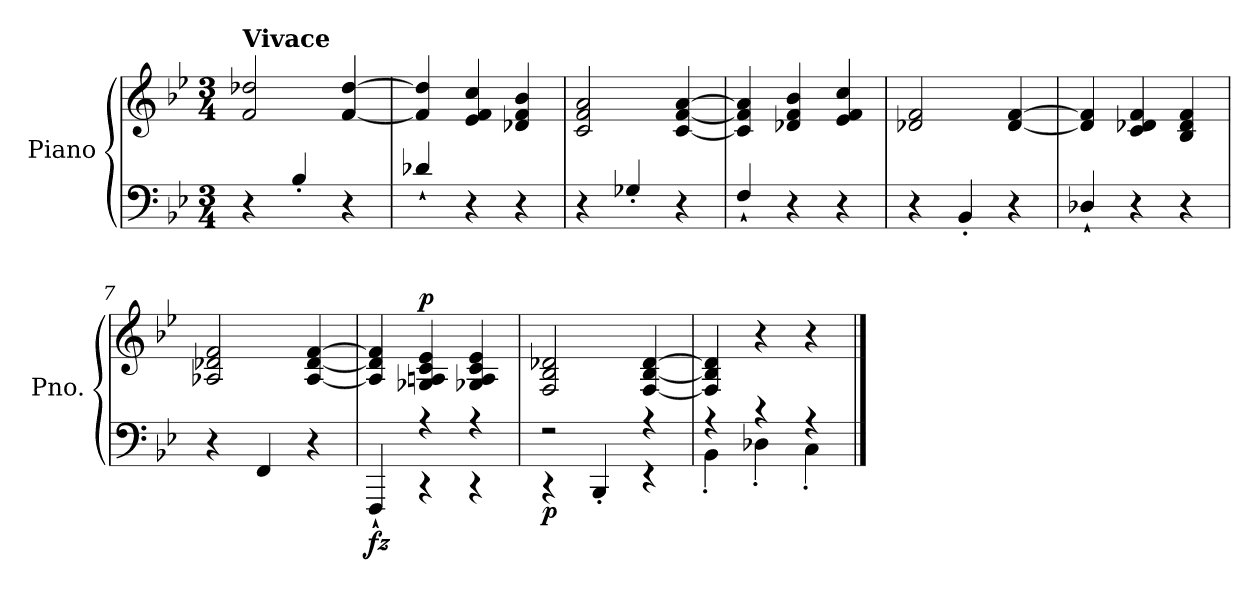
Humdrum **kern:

**kern	**kern	**dynam
*part1	*part1	*part1
*staff2	*staff1	*staff1/2
*I"Piano	*	*
*I'Pno.	*	*
*clefF4	*clefG2	*
*k[b-e-]	*k[b-e-]	*
*M3/4	*M3/4	*
=1	=1	=1
!	!LO:TX:a:B:t=Vivace	!
4r	2f/ 2dd-X/	.
4B-'/	.	.
4r	[4f/ [4dd-/	.
=2	=2	=2
!	!	!LO:DY:b=2
!	!	!LO:DY:n=1:b=2
!	!	!LO:DY:n=2:b=2
4d-X`/	4f/] 4dd-/]	p other-dynamics f
4r	4e-/ 4f/ 4cc/	.
4r	4d-X/ 4f/ 4b-/	.
=3	=3	=3
4r	2c/ 2f/ 2a/	.
4G-X'/	.	.
4r	[4c/ [4f/ [4a/	.
=4	=4	=4
!	!	!LO:DY:b=2
!	!	!LO:DY:n=1:b=2
!	!	!LO:DY:n=2:b=2
4F`/	4c/] 4f/] 4a/]	p other-dynamics f
4r	4d-X/ 4f/ 4b-/	.
4r	4e-/ 4f/ 4cc/	.
=5	=5	=5
4r	2d-X/ 2f/	.
4BB-'/	.	.
4r	[4d-/ [4f/	.
=6	=6	=6
!	!	!LO:DY:b=2
!	!	!LO:DY:n=1:b=2
!	!	!LO:DY:n=2:b=2
4D-X`/	4d-/] 4f/]	p other-dynamics f
4r	4c/ 4d-X/ 4f/	.
4r	4B-/ 4d-/ 4f/	.
=7	=7	=7
4r	2A-X/ 2d-X/ 2f/	.
4FF/	.	.
4r	[4A-/ [4d-/ [4f/	.
=8	=8	=8
*^	*	*
!	!	!	!LO:DY:b=2
4ryy	4FFF`/	4A-/] 4d-/] 4f/]	fz
!	!	!	!LO:DY:a
4r	4r	4G-X/ 4An/ 4c/ 4e-/	p
4r	4r	4G-X/ 4A/ 4c/ 4e-/	.
!!LO:LB:g=z
=9	=9	=9	=9
!	!	!	!LO:DY:b=2
2r	4r	2F/ 2B-/ 2d-X/	p
.	4BBB-'/	.	.
4r	4r	[4F/ [4B-/ [4d-/	.
=10	=10	=10	=10
4r	4BB-'\	4F/] 4B-/] 4d-/]	.
4r	4D-X'\	4r	.
4r	4C'\	4r	.
*v	*v	*	*
==	==	==
*-	*-	*-
